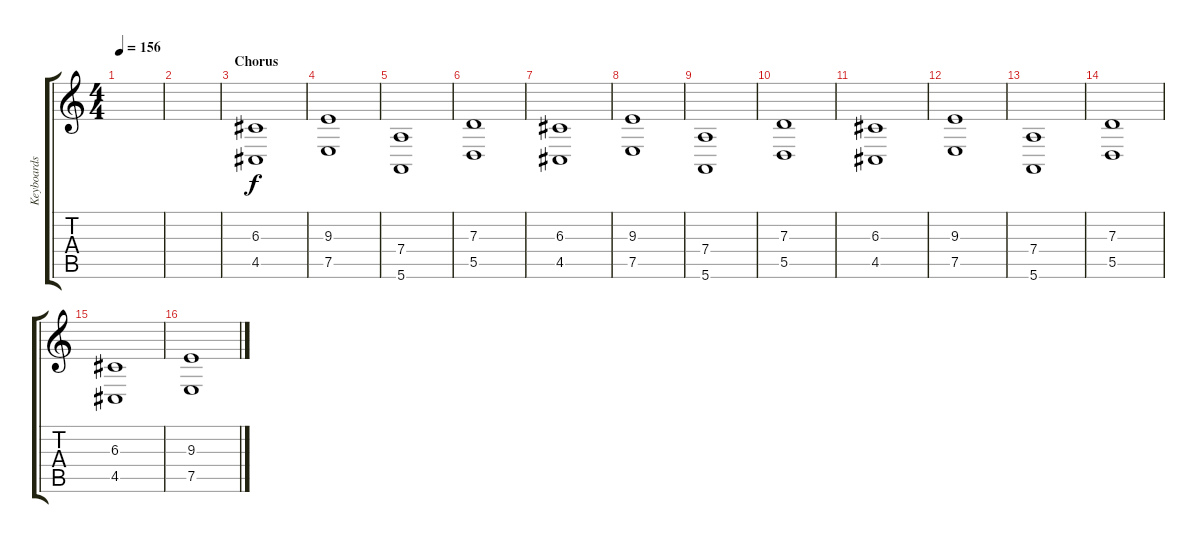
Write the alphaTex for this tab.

\track ("Keyboards" "Keyboards") {instrument pad8sweep}
\staff {score tabs}
\tuning (E4 B3 G3 D3 A2 E2) {hide}
\ts (4 4)
\tempo 156
\clef g2
\ks c
|
|
\section ("" "Chorus")
(6.3 4.5).1 |
(9.3 7.5).1 |
(7.4 5.6).1 |
(7.3 5.5).1 |
(6.3 4.5).1 |
(9.3 7.5).1 |
(7.4 5.6).1 |
(7.3 5.5).1 |
(6.3 4.5).1 |
(9.3 7.5).1 |
(7.4 5.6).1 |
(7.3 5.5).1 |
(6.3 4.5).1 |
(9.3 7.5).1
